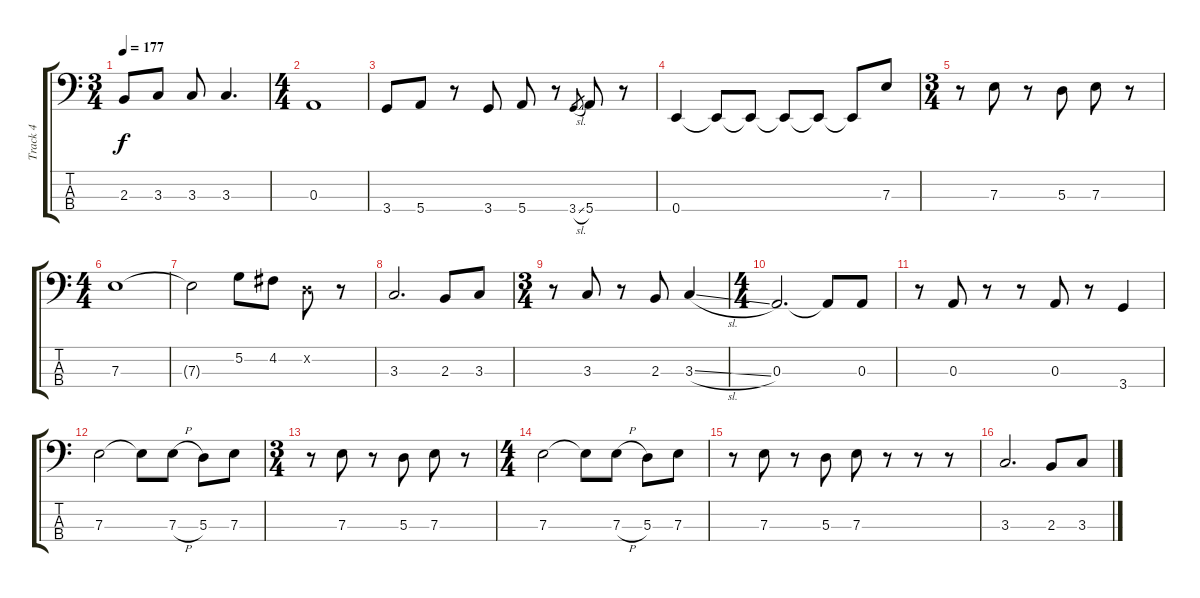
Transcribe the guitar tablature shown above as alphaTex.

\track ("Track 4" "Track 4") {instrument electricbasspick}
\staff {score tabs}
\tuning (G2 D2 A1 E1) {hide}
\ts (3 4)
\tempo 177
\clef f4
\ks c
2.3.8{dy f} 3.3.8 3.3.8 3.3.4{d} |
\ts (4 4)
0.3.1 |
3.4.8 5.4.8 r.8 3.4.8 5.4.8 r.8 3.4{sl}.8{gr} 5.4.8 r.8 |
0.4.4 0.4{t}.8 0.4{t}.8 0.4{t}.8 0.4{t}.8 0.4{t}.8 7.3.8 |
\ts (3 4)
r.8 7.3.8 r.8 5.3.8 7.3.8 r.8 |
\ts (4 4)
7.3.1 |
7.3{t}.2 5.2.8 4.2.8 0.2{x}.8 r.8 |
3.3.2{d} 2.3.8 3.3.8 |
\ts (3 4)
r.8 3.3.8 r.8 2.3.8 3.3{sl}.4 |
\ts (4 4)
0.3.2{d} 0.3{t}.8 0.3.8 |
r.8 0.3.8 r.8 r.8 0.3.8 r.8 3.4.4 |
7.3.2 7.3{t}.8 7.3{h}.8 5.3.8 7.3.8 |
\ts (3 4)
r.8 7.3.8 r.8 5.3.8 7.3.8 r.8 |
\ts (4 4)
7.3.2 7.3{t}.8 7.3{h}.8 5.3.8 7.3.8 |
r.8 7.3.8 r.8 5.3.8 7.3.8 r.8 r.8 r.8 |
3.3.2{d} 2.3.8 3.3.8
